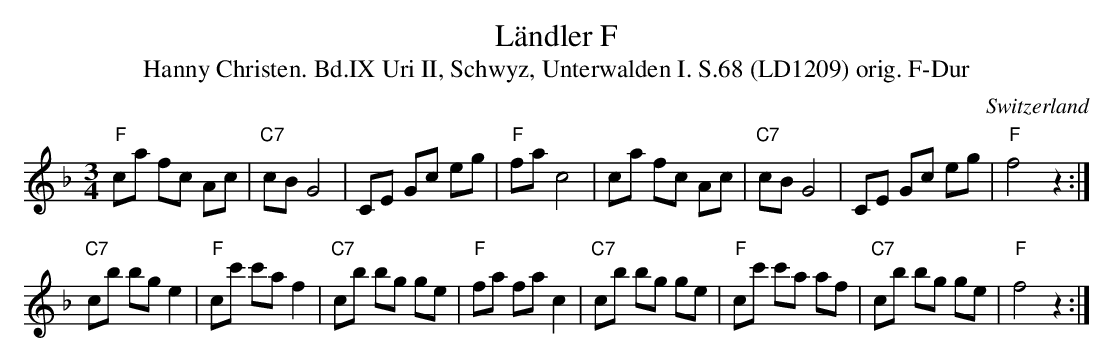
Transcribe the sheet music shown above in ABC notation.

X:1
T: L\"andler F
T:Hanny Christen. Bd.IX Uri II, Schwyz, Unterwalden I. S.68 (LD1209) orig. F-Dur
M:3/4
L:1/8
O:Switzerland
K:F major
"F"ca fc Ac | "C7"cB G4 | CE Gc eg | "F"fa c4 | ca fc Ac | "C7"cB G4 | CE Gc eg | "F"f4 z2 :|
"C7"cb bg e2 | "F"cc' c'a f2 | "C7"cb bg ge | "F"fa fa c2 | "C7"cb bg ge | "F"cc' c'a af | "C7"cb bg ge | "F"f4 z2 :|
